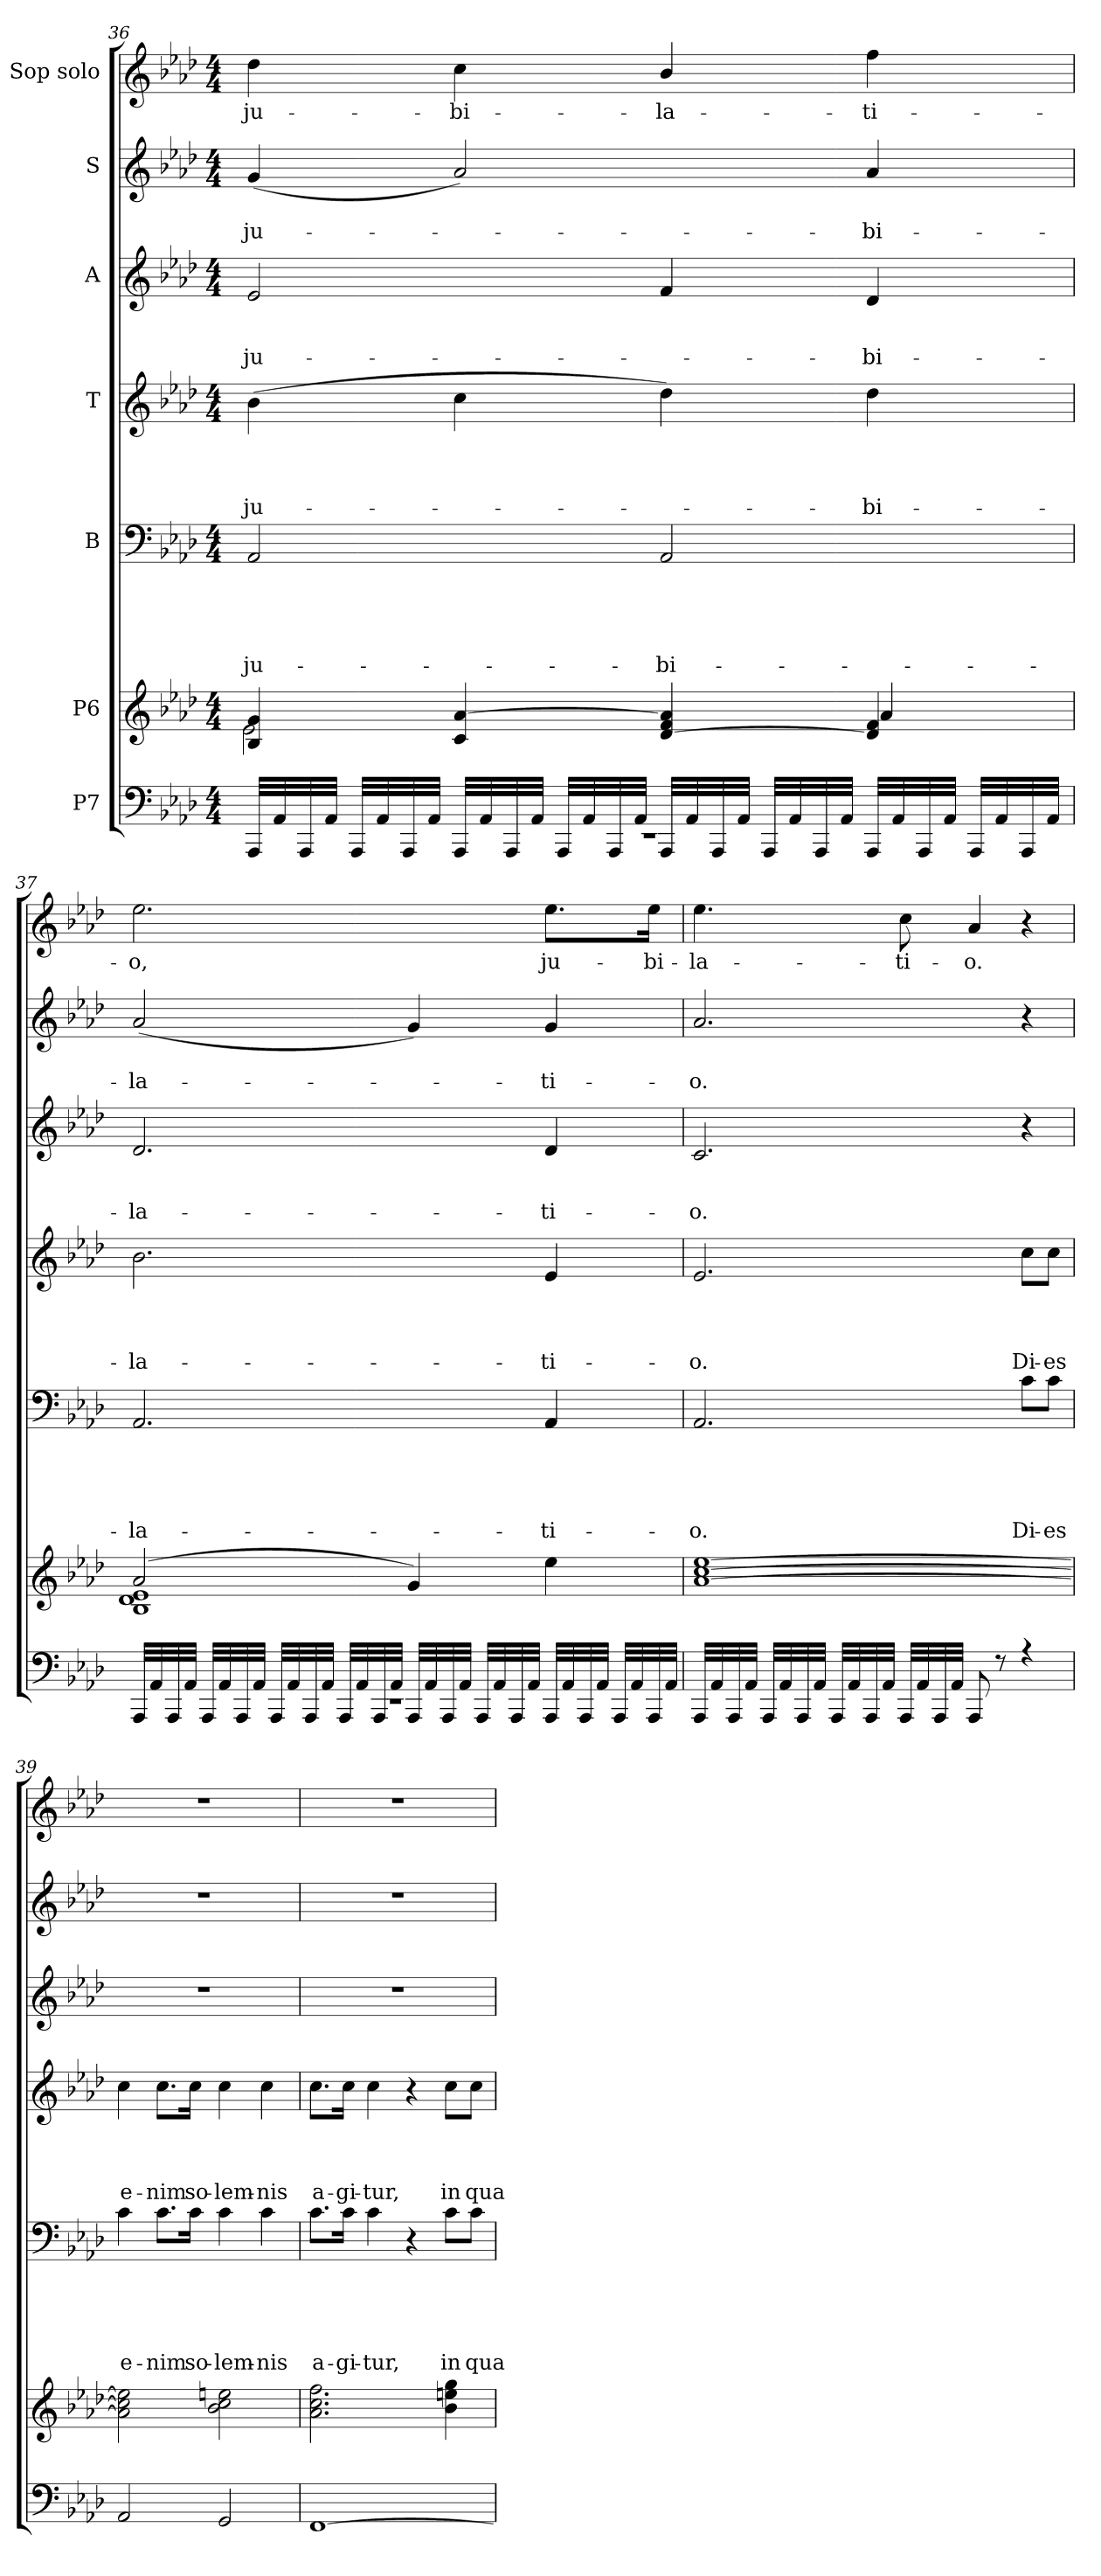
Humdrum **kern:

**kern	**kern	**kern	**text	**text	**text	**text	**text	**kern	**text	**text	**text	**text	**kern	**text	**text	**text	**kern	**text	**text	**kern	**text
*part7	*part6	*part5	*part5	*part5	*part5	*part5	*part5	*part4	*part4	*part4	*part4	*part4	*part3	*part3	*part3	*part3	*part2	*part2	*part2	*part1	*part1
*staff7	*staff6	*staff5	*staff5	*staff5	*staff5	*staff5	*staff5	*staff4	*staff4	*staff4	*staff4	*staff4	*staff3	*staff3	*staff3	*staff3	*staff2	*staff2	*staff2	*staff1	*staff1
*I"P7	*I"P6	*I"B	*	*	*	*	*	*I"T	*	*	*	*	*I"A	*	*	*	*I"S	*	*	*I"Sop solo	*
!!LO:LB:g=z
*clefF4	*clefG2	*clefF4	*	*	*	*	*	*clefG2	*	*	*	*	*clefG2	*	*	*	*clefG2	*	*	*clefG2	*
*k[b-e-a-d-]	*k[b-e-a-d-]	*k[b-e-a-d-]	*	*	*	*	*	*k[b-e-a-d-]	*	*	*	*	*k[b-e-a-d-]	*	*	*	*k[b-e-a-d-]	*	*	*k[b-e-a-d-]	*
*A-:	*A-:	*A-:	*	*	*	*	*	*A-:	*	*	*	*	*A-:	*	*	*	*A-:	*	*	*A-:	*
*M4/4	*M4/4	*M4/4	*	*	*	*	*	*M4/4	*	*	*	*	*M4/4	*	*	*	*M4/4	*	*	*M4/4	*
=36	=36	=36	=36	=36	=36	=36	=36	=36	=36	=36	=36	=36	=36	=36	=36	=36	=36	=36	=36	=36	=36
*^	*^	*	*	*	*	*	*	*	*	*	*	*	*	*	*	*	*	*	*	*	*
*	*	*	*^	*	*	*	*	*	*	*	*	*	*	*	*	*	*	*	*	*	*	*	*
!	!	!	!	!	!	!	!	!	!	!LO:LY:b	!	!	!	!	!LO:LY:b	!	!	!	!LO:LY:b	!	!	!LO:LY:b	!	!LO:LY:b
32AAA-/LLL	1rEE	4B-/ 4g/	2e-\	1ryy	2AA-/	.	.	.	.	ju-	(>4b-\	.	.	.	ju-	2e-/	.	.	ju-	(<4g/	.	ju-	4dd-\	ju-
32AA-/	.	.	.	.	.	.	.	.	.	.	.	.	.	.	.	.	.	.	.	.	.	.	.	.
32AAA-/	.	.	.	.	.	.	.	.	.	.	.	.	.	.	.	.	.	.	.	.	.	.	.	.
32AA-/JJJ	.	.	.	.	.	.	.	.	.	.	.	.	.	.	.	.	.	.	.	.	.	.	.	.
32AAA-/LLL	.	.	.	.	.	.	.	.	.	.	.	.	.	.	.	.	.	.	.	.	.	.	.	.
32AA-/	.	.	.	.	.	.	.	.	.	.	.	.	.	.	.	.	.	.	.	.	.	.	.	.
32AAA-/	.	.	.	.	.	.	.	.	.	.	.	.	.	.	.	.	.	.	.	.	.	.	.	.
32AA-/JJJ	.	.	.	.	.	.	.	.	.	.	.	.	.	.	.	.	.	.	.	.	.	.	.	.
!	!	!	!	!	!	!	!	!	!	!	!	!	!	!	!	!	!	!	!	!	!	!	!	!LO:LY:b
32AAA-/LLL	.	4c/ [>4a-/	.	.	.	.	.	.	.	.	4cc\	.	.	.	.	.	.	.	.	2a-/)	.	.	4cc\	-bi-
32AA-/	.	.	.	.	.	.	.	.	.	.	.	.	.	.	.	.	.	.	.	.	.	.	.	.
32AAA-/	.	.	.	.	.	.	.	.	.	.	.	.	.	.	.	.	.	.	.	.	.	.	.	.
32AA-/JJJ	.	.	.	.	.	.	.	.	.	.	.	.	.	.	.	.	.	.	.	.	.	.	.	.
32AAA-/LLL	.	.	.	.	.	.	.	.	.	.	.	.	.	.	.	.	.	.	.	.	.	.	.	.
32AA-/	.	.	.	.	.	.	.	.	.	.	.	.	.	.	.	.	.	.	.	.	.	.	.	.
32AAA-/	.	.	.	.	.	.	.	.	.	.	.	.	.	.	.	.	.	.	.	.	.	.	.	.
32AA-/JJJ	.	.	.	.	.	.	.	.	.	.	.	.	.	.	.	.	.	.	.	.	.	.	.	.
!	!	!	!	!	!	!	!	!	!	!LO:LY:b	!	!	!	!	!	!	!	!	!	!	!	!	!	!LO:LY:b
32AAA-/LLL	.	[<4d-/ 4f/ 4a-/]	4ryy	.	2AA-/	.	.	.	.	-bi-	4dd-\)	.	.	.	.	4f/	.	.	.	.	.	.	4b-/	-la-
32AA-/	.	.	.	.	.	.	.	.	.	.	.	.	.	.	.	.	.	.	.	.	.	.	.	.
32AAA-/	.	.	.	.	.	.	.	.	.	.	.	.	.	.	.	.	.	.	.	.	.	.	.	.
32AA-/JJJ	.	.	.	.	.	.	.	.	.	.	.	.	.	.	.	.	.	.	.	.	.	.	.	.
32AAA-/LLL	.	.	.	.	.	.	.	.	.	.	.	.	.	.	.	.	.	.	.	.	.	.	.	.
32AA-/	.	.	.	.	.	.	.	.	.	.	.	.	.	.	.	.	.	.	.	.	.	.	.	.
32AAA-/	.	.	.	.	.	.	.	.	.	.	.	.	.	.	.	.	.	.	.	.	.	.	.	.
32AA-/JJJ	.	.	.	.	.	.	.	.	.	.	.	.	.	.	.	.	.	.	.	.	.	.	.	.
!	!	!	!	!	!	!	!	!	!	!	!	!	!	!	!LO:LY:b	!	!	!	!LO:LY:b	!	!	!LO:LY:b	!	!LO:LY:b
32AAA-/LLL	.	4d-/] 4f/	4a-/	.	.	.	.	.	.	.	4dd-\	.	.	.	-bi-	4d-/	.	.	-bi-	4a-/	.	-bi-	4ff\	-ti-
32AA-/	.	.	.	.	.	.	.	.	.	.	.	.	.	.	.	.	.	.	.	.	.	.	.	.
32AAA-/	.	.	.	.	.	.	.	.	.	.	.	.	.	.	.	.	.	.	.	.	.	.	.	.
32AA-/JJJ	.	.	.	.	.	.	.	.	.	.	.	.	.	.	.	.	.	.	.	.	.	.	.	.
32AAA-/LLL	.	.	.	.	.	.	.	.	.	.	.	.	.	.	.	.	.	.	.	.	.	.	.	.
32AA-/	.	.	.	.	.	.	.	.	.	.	.	.	.	.	.	.	.	.	.	.	.	.	.	.
32AAA-/	.	.	.	.	.	.	.	.	.	.	.	.	.	.	.	.	.	.	.	.	.	.	.	.
32AA-/JJJ	.	.	.	.	.	.	.	.	.	.	.	.	.	.	.	.	.	.	.	.	.	.	.	.
!!LO:PB:g=z
=37	=37	=37	=37	=37	=37	=37	=37	=37	=37	=37	=37	=37	=37	=37	=37	=37	=37	=37	=37	=37	=37	=37	=37	=37
!	!	!	!	!	!	!	!	!	!	!LO:LY:b	!	!	!	!	!LO:LY:b	!	!	!	!LO:LY:b	!	!	!LO:LY:b	!	!LO:LY:b
32AAA-/LLL	1rEE	(>2a-/	1B- 1d- 1e-	1ryy	2.AA-/	.	.	.	.	-la-	2.b-\	.	.	.	-la-	2.d-/	.	.	-la-	(<2a-/	.	-la-	2.ee-\	-o,
32AA-/	.	.	.	.	.	.	.	.	.	.	.	.	.	.	.	.	.	.	.	.	.	.	.	.
32AAA-/	.	.	.	.	.	.	.	.	.	.	.	.	.	.	.	.	.	.	.	.	.	.	.	.
32AA-/JJJ	.	.	.	.	.	.	.	.	.	.	.	.	.	.	.	.	.	.	.	.	.	.	.	.
32AAA-/LLL	.	.	.	.	.	.	.	.	.	.	.	.	.	.	.	.	.	.	.	.	.	.	.	.
32AA-/	.	.	.	.	.	.	.	.	.	.	.	.	.	.	.	.	.	.	.	.	.	.	.	.
32AAA-/	.	.	.	.	.	.	.	.	.	.	.	.	.	.	.	.	.	.	.	.	.	.	.	.
32AA-/JJJ	.	.	.	.	.	.	.	.	.	.	.	.	.	.	.	.	.	.	.	.	.	.	.	.
32AAA-/LLL	.	.	.	.	.	.	.	.	.	.	.	.	.	.	.	.	.	.	.	.	.	.	.	.
32AA-/	.	.	.	.	.	.	.	.	.	.	.	.	.	.	.	.	.	.	.	.	.	.	.	.
32AAA-/	.	.	.	.	.	.	.	.	.	.	.	.	.	.	.	.	.	.	.	.	.	.	.	.
32AA-/JJJ	.	.	.	.	.	.	.	.	.	.	.	.	.	.	.	.	.	.	.	.	.	.	.	.
32AAA-/LLL	.	.	.	.	.	.	.	.	.	.	.	.	.	.	.	.	.	.	.	.	.	.	.	.
32AA-/	.	.	.	.	.	.	.	.	.	.	.	.	.	.	.	.	.	.	.	.	.	.	.	.
32AAA-/	.	.	.	.	.	.	.	.	.	.	.	.	.	.	.	.	.	.	.	.	.	.	.	.
32AA-/JJJ	.	.	.	.	.	.	.	.	.	.	.	.	.	.	.	.	.	.	.	.	.	.	.	.
32AAA-/LLL	.	4g/)	.	.	.	.	.	.	.	.	.	.	.	.	.	.	.	.	.	4g/)	.	.	.	.
32AA-/	.	.	.	.	.	.	.	.	.	.	.	.	.	.	.	.	.	.	.	.	.	.	.	.
32AAA-/	.	.	.	.	.	.	.	.	.	.	.	.	.	.	.	.	.	.	.	.	.	.	.	.
32AA-/JJJ	.	.	.	.	.	.	.	.	.	.	.	.	.	.	.	.	.	.	.	.	.	.	.	.
32AAA-/LLL	.	.	.	.	.	.	.	.	.	.	.	.	.	.	.	.	.	.	.	.	.	.	.	.
32AA-/	.	.	.	.	.	.	.	.	.	.	.	.	.	.	.	.	.	.	.	.	.	.	.	.
32AAA-/	.	.	.	.	.	.	.	.	.	.	.	.	.	.	.	.	.	.	.	.	.	.	.	.
32AA-/JJJ	.	.	.	.	.	.	.	.	.	.	.	.	.	.	.	.	.	.	.	.	.	.	.	.
!	!	!	!	!	!	!	!	!	!	!LO:LY:b	!	!	!	!	!LO:LY:b	!	!	!	!LO:LY:b	!	!	!LO:LY:b	!	!LO:LY:b
32AAA-/LLL	.	4ee-\	.	.	4AA-/	.	.	.	.	-ti-	4e-/	.	.	.	-ti-	4d-/	.	.	-ti-	4g/	.	-ti-	8.ee-\L	ju-
32AA-/	.	.	.	.	.	.	.	.	.	.	.	.	.	.	.	.	.	.	.	.	.	.	.	.
32AAA-/	.	.	.	.	.	.	.	.	.	.	.	.	.	.	.	.	.	.	.	.	.	.	.	.
32AA-/JJJ	.	.	.	.	.	.	.	.	.	.	.	.	.	.	.	.	.	.	.	.	.	.	.	.
32AAA-/LLL	.	.	.	.	.	.	.	.	.	.	.	.	.	.	.	.	.	.	.	.	.	.	.	.
32AA-/	.	.	.	.	.	.	.	.	.	.	.	.	.	.	.	.	.	.	.	.	.	.	.	.
!	!	!	!	!	!	!	!	!	!	!	!	!	!	!	!	!	!	!	!	!	!	!	!	!LO:LY:b
32AAA-/	.	.	.	.	.	.	.	.	.	.	.	.	.	.	.	.	.	.	.	.	.	.	16ee-\Jk	-bi-
32AA-/JJJ	.	.	.	.	.	.	.	.	.	.	.	.	.	.	.	.	.	.	.	.	.	.	.	.
!!LO:LB:g=z
=38	=38	=38	=38	=38	=38	=38	=38	=38	=38	=38	=38	=38	=38	=38	=38	=38	=38	=38	=38	=38	=38	=38	=38	=38
!	!	!	!	!	!	!	!	!	!	!LO:LY:b	!	!	!	!	!LO:LY:b	!	!	!	!LO:LY:b	!	!	!LO:LY:b	!	!LO:LY:b
32AAA-/LLL	1ryy	[<1a- [>1cc [>1ee-	1ryy	1ryy	2.AA-/	.	.	.	.	-o.	2.e-/	.	.	.	-o.	2.c/	.	.	-o.	2.a-/	.	-o.	4.ee-\	-la-
32AA-/	.	.	.	.	.	.	.	.	.	.	.	.	.	.	.	.	.	.	.	.	.	.	.	.
32AAA-/	.	.	.	.	.	.	.	.	.	.	.	.	.	.	.	.	.	.	.	.	.	.	.	.
32AA-/JJJ	.	.	.	.	.	.	.	.	.	.	.	.	.	.	.	.	.	.	.	.	.	.	.	.
32AAA-/LLL	.	.	.	.	.	.	.	.	.	.	.	.	.	.	.	.	.	.	.	.	.	.	.	.
32AA-/	.	.	.	.	.	.	.	.	.	.	.	.	.	.	.	.	.	.	.	.	.	.	.	.
32AAA-/	.	.	.	.	.	.	.	.	.	.	.	.	.	.	.	.	.	.	.	.	.	.	.	.
32AA-/JJJ	.	.	.	.	.	.	.	.	.	.	.	.	.	.	.	.	.	.	.	.	.	.	.	.
32AAA-/LLL	.	.	.	.	.	.	.	.	.	.	.	.	.	.	.	.	.	.	.	.	.	.	.	.
32AA-/	.	.	.	.	.	.	.	.	.	.	.	.	.	.	.	.	.	.	.	.	.	.	.	.
32AAA-/	.	.	.	.	.	.	.	.	.	.	.	.	.	.	.	.	.	.	.	.	.	.	.	.
32AA-/JJJ	.	.	.	.	.	.	.	.	.	.	.	.	.	.	.	.	.	.	.	.	.	.	.	.
!	!	!	!	!	!	!	!	!	!	!	!	!	!	!	!	!	!	!	!	!	!	!	!	!LO:LY:b
32AAA-/LLL	.	.	.	.	.	.	.	.	.	.	.	.	.	.	.	.	.	.	.	.	.	.	8cc\	-ti-
32AA-/	.	.	.	.	.	.	.	.	.	.	.	.	.	.	.	.	.	.	.	.	.	.	.	.
32AAA-/	.	.	.	.	.	.	.	.	.	.	.	.	.	.	.	.	.	.	.	.	.	.	.	.
32AA-/JJJ	.	.	.	.	.	.	.	.	.	.	.	.	.	.	.	.	.	.	.	.	.	.	.	.
!	!	!	!	!	!	!	!	!	!	!	!	!	!	!	!	!	!	!	!	!	!	!	!	!LO:LY:b
8AAA-/	.	.	.	.	.	.	.	.	.	.	.	.	.	.	.	.	.	.	.	.	.	.	4a-/	-o.
8r	.	.	.	.	.	.	.	.	.	.	.	.	.	.	.	.	.	.	.	.	.	.	.	.
!	!	!	!	!	!	!	!	!	!	!LO:LY:b	!	!	!	!	!LO:LY:b	!	!	!	!	!	!	!	!	!
4r	.	.	.	.	8c\L	.	.	.	.	Di-	8cc\L	.	.	.	Di-	4r	.	.	.	4r	.	.	4r	.
!	!	!	!	!	!	!	!	!	!	!LO:LY:b	!	!	!	!	!LO:LY:b	!	!	!	!	!	!	!	!	!
.	.	.	.	.	8c\J	.	.	.	.	-es	8cc\J	.	.	.	-es	.	.	.	.	.	.	.	.	.
=39	=39	=39	=39	=39	=39	=39	=39	=39	=39	=39	=39	=39	=39	=39	=39	=39	=39	=39	=39	=39	=39	=39	=39	=39
!	!	!	!	!	!	!	!	!	!	!LO:LY:b	!	!	!	!	!LO:LY:b	!	!	!	!	!	!	!	!	!
2AA-/	1ryy	2a-\] 2cc\] 2ee-\]	1ryy	1ryy	4c\	.	.	.	.	e-	4cc\	.	.	.	e-	1r	.	.	.	1r	.	.	1r	.
!	!	!	!	!	!	!	!	!	!	!LO:LY:b	!	!	!	!	!LO:LY:b	!	!	!	!	!	!	!	!	!
.	.	.	.	.	8.c\L	.	.	.	.	-nim	8.cc\L	.	.	.	-nim	.	.	.	.	.	.	.	.	.
!	!	!	!	!	!	!	!	!	!	!LO:LY:b	!	!	!	!	!LO:LY:b	!	!	!	!	!	!	!	!	!
.	.	.	.	.	16c\Jk	.	.	.	.	so-	16cc\Jk	.	.	.	so-	.	.	.	.	.	.	.	.	.
!	!	!	!	!	!	!	!	!	!	!LO:LY:b	!	!	!	!	!LO:LY:b	!	!	!	!	!	!	!	!	!
2GG/	.	2b-\ 2cc\ 2een\	.	.	4c\	.	.	.	.	-lem-	4cc\	.	.	.	-lem-	.	.	.	.	.	.	.	.	.
!	!	!	!	!	!	!	!	!	!	!LO:LY:b	!	!	!	!	!LO:LY:b	!	!	!	!	!	!	!	!	!
.	.	.	.	.	4c\	.	.	.	.	-nis	4cc\	.	.	.	-nis	.	.	.	.	.	.	.	.	.
=40	=40	=40	=40	=40	=40	=40	=40	=40	=40	=40	=40	=40	=40	=40	=40	=40	=40	=40	=40	=40	=40	=40	=40	=40
!	!	!	!	!	!	!	!	!	!	!LO:LY:b	!	!	!	!	!LO:LY:b	!	!	!	!	!	!	!	!	!
[<1FF	1ryy	2.a-\ 2.cc\ 2.ff\	1ryy	1ryy	8.c\L	.	.	.	.	a-	8.cc\L	.	.	.	a-	1r	.	.	.	1r	.	.	1r	.
!	!	!	!	!	!	!	!	!	!	!LO:LY:b	!	!	!	!	!LO:LY:b	!	!	!	!	!	!	!	!	!
.	.	.	.	.	16c\Jk	.	.	.	.	-gi-	16cc\Jk	.	.	.	-gi-	.	.	.	.	.	.	.	.	.
!	!	!	!	!	!	!	!	!	!	!LO:LY:b	!	!	!	!	!LO:LY:b	!	!	!	!	!	!	!	!	!
.	.	.	.	.	4c\	.	.	.	.	-tur,	4cc\	.	.	.	-tur,	.	.	.	.	.	.	.	.	.
.	.	.	.	.	4r	.	.	.	.	.	4r	.	.	.	.	.	.	.	.	.	.	.	.	.
!	!	!	!	!	!	!	!	!	!	!LO:LY:b	!	!	!	!	!LO:LY:b	!	!	!	!	!	!	!	!	!
.	.	4b-\ 4een\ 4gg\	.	.	8c\L	.	.	.	.	in	8cc\L	.	.	.	in	.	.	.	.	.	.	.	.	.
!	!	!	!	!	!	!	!	!	!	!LO:LY:b	!	!	!	!	!LO:LY:b	!	!	!	!	!	!	!	!	!
.	.	.	.	.	8c\J	.	.	.	.	qua	8cc\J	.	.	.	qua	.	.	.	.	.	.	.	.	.
*v	*v	*	*	*	*	*	*	*	*	*	*	*	*	*	*	*	*	*	*	*	*	*	*	*
*	*v	*v	*v	*	*	*	*	*	*	*	*	*	*	*	*	*	*	*	*	*	*	*	*
=	=	=	=	=	=	=	=	=	=	=	=	=	=	=	=	=	=	=	=	=	=
*-	*-	*-	*-	*-	*-	*-	*-	*-	*-	*-	*-	*-	*-	*-	*-	*-	*-	*-	*-	*-	*-
